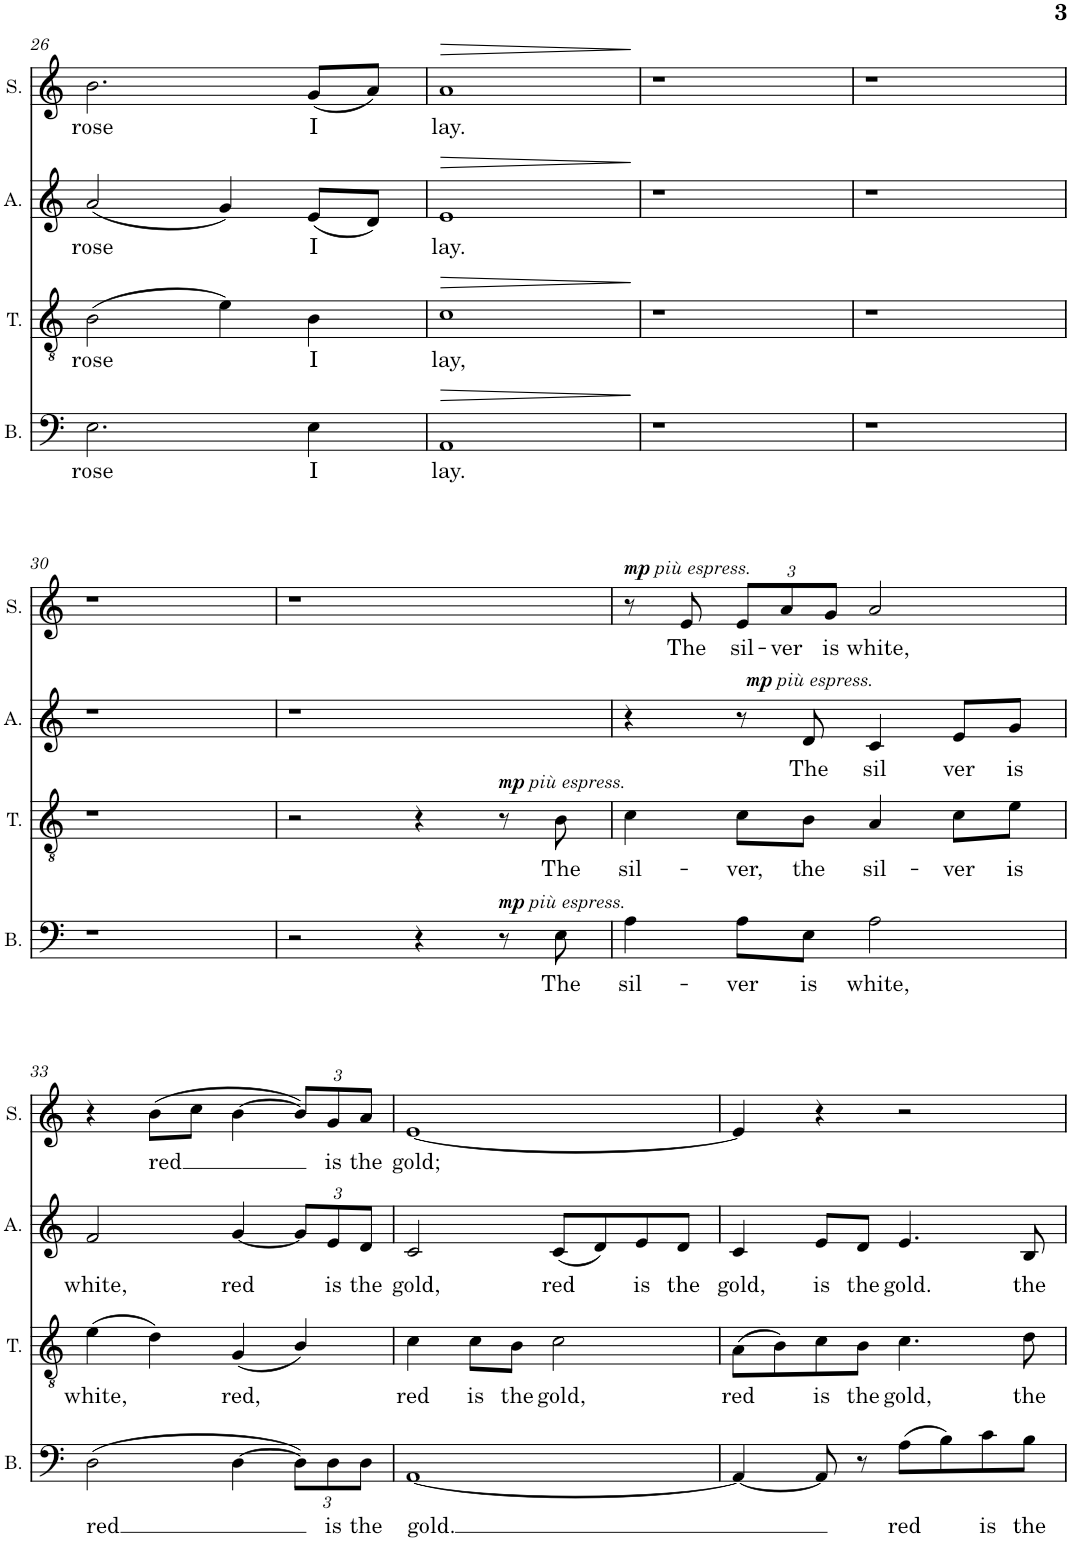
**kern	**text	**dynam	**kern	**text	**dynam	**kern	**text	**dynam	**kern	**text	**dynam
*part4	*part4	*part4	*part3	*part3	*part3	*part2	*part2	*part2	*part1	*part1	*part1
*staff4	*staff4	*staff4	*staff3	*staff3	*staff3	*staff2	*staff2	*staff2	*staff1	*staff1	*staff1
*I"Basso	*	*	*I"Tenore	*	*	*I"Contralto	*	*	*I"Soprano	*	*
*I'B.	*	*	*I'T.	*	*	*	*	*	*I'S.	*	*
!!LO:PB:g=z
*clefF4	*	*	*clefGv2	*	*	*clefG2	*	*	*clefG2	*	*
*k[]	*	*	*k[]	*	*	*k[]	*	*	*k[]	*	*
*M4/4	*	*	*M4/4	*	*	*M4/4	*	*	*M4/4	*	*
=26	=26	=26	=26	=26	=26	=26	=26	=26	=26	=26	=26
!	!LO:LY:b	!	!	!LO:LY:b	!	!	!LO:LY:b	!	!	!LO:LY:b	!
2.E\	rose	.	(2B\	rose	.	(2a/	rose	.	2.b\	rose	.
.	.	.	4e\)	.	.	4g/)	.	.	.	.	.
!	!LO:LY:b	!	!	!LO:LY:b	!	!	!LO:LY:b	!	!	!LO:LY:b	!
4E\	I	.	4B\	I	.	(8e/L	I	.	(8g/L	I	.
.	.	.	.	.	.	8d/J)	.	.	8a/J)	.	.
=27	=27	=27	=27	=27	=27	=27	=27	=27	=27	=27	=27
!	!LO:LY:b	!LO:HP:b	!	!LO:LY:b	!LO:HP:b	!	!LO:LY:b	!LO:HP:b	!	!LO:LY:b	!LO:HP:b
1AA	lay.	>	1c	lay,	>	1e	lay.	>	1a	lay.	>
.	.	]	.	.	]	.	.	]	.	.	]
=28	=28	=28	=28	=28	=28	=28	=28	=28	=28	=28	=28
1r	.	.	1r	.	.	1r	.	.	1r	.	.
=29	=29	=29	=29	=29	=29	=29	=29	=29	=29	=29	=29
1r	.	.	1r	.	.	1r	.	.	1r	.	.
!!LO:LB:g=z
=30	=30	=30	=30	=30	=30	=30	=30	=30	=30	=30	=30
1r	.	.	1r	.	.	1r	.	.	1r	.	.
=31	=31	=31	=31	=31	=31	=31	=31	=31	=31	=31	=31
2r	.	.	2r	.	.	1r	.	.	1r	.	.
4r	.	.	4r	.	.	.	.	.	.	.	.
8r	.	.	8r	.	.	.	.	.	.	.	.
!	!LO:LY:b	!LO:DY:a	!	!LO:LY:b	!	!	!	!	!	!	!
!	!	!LO:DY:n=1:a	!	!	!LO:DY:a	!	!	!	!	!	!
!	!	!	!	!	!LO:DY:n=1:a	!	!	!	!	!	!
8E\	The	mp other-dynamics	8B\	The	mp other-dynamics	.	.	.	.	.	.
=32	=32	=32	=32	=32	=32	=32	=32	=32	=32	=32	=32
!	!LO:LY:b	!	!	!LO:LY:b	!	!	!	!	!	!	!
4A\	sil-	.	4c\	sil-	.	4r	.	.	8r	.	.
!	!	!	!	!	!	!	!	!	!	!LO:LY:b	!LO:DY:a
!	!	!	!	!	!	!	!	!	!	!	!LO:DY:n=1:a
.	.	.	.	.	.	.	.	.	8e/	The	mp other-dynamics
!	!LO:LY:b	!	!	!LO:LY:b	!	!	!	!	!	!	!
*	*	*	*	*	*	*	*	*	*Xbrackettup	*	*
!	!	!	!	!	!	!	!	!	!	!LO:LY:b	!
8A\L	-ver	.	8c\L	-ver,	.	8r	.	.	12e/L	sil-	.
!	!	!	!	!	!	!	!	!	!	!LO:LY:b	!
.	.	.	.	.	.	.	.	.	12a/	-ver	.
!	!LO:LY:b	!	!	!LO:LY:b	!	!	!LO:LY:b	!LO:DY:a	!	!	!
!	!	!	!	!	!	!	!	!LO:DY:n=1:a	!	!	!
8E\J	is	.	8B\J	the	.	8d/	The	mp other-dynamics	.	.	.
!	!	!	!	!	!	!	!	!	!	!LO:LY:b	!
.	.	.	.	.	.	.	.	.	12g/J	is	.
!	!LO:LY:b	!	!	!LO:LY:b	!	!	!LO:LY:b	!	!	!LO:LY:b	!
2A\	white,	.	4A/	sil-	.	4c/	sil	.	2a/	white,	.
!	!	!	!	!LO:LY:b	!	!	!LO:LY:b	!	!	!	!
.	.	.	8c\L	-ver	.	8e/L	ver	.	.	.	.
!	!	!	!	!LO:LY:b	!	!	!LO:LY:b	!	!	!	!
.	.	.	8e\J	is	.	8g/J	is	.	.	.	.
!!LO:LB:g=z
=33	=33	=33	=33	=33	=33	=33	=33	=33	=33	=33	=33
!	!LO:LY:b	!	!	!LO:LY:b	!	!	!LO:LY:b	!	!	!	!
(2D\	red	.	(4e\	white,	.	2f/	white,	.	4r	.	.
!	!	!	!	!	!	!	!	!	!	!LO:LY:b	!
.	.	.	4d\)	.	.	.	.	.	(8b\L	red	.
.	.	.	.	.	.	.	.	.	8cc\J	.	.
!	!	!	!	!LO:LY:b	!	!	!LO:LY:b	!	!	!	!
[4D\	.	.	(4G/	red,	.	[4g/	red	.	[4b\	.	.
*Xbrackettup	*	*	*	*	*	*Xbrackettup	*	*	*	*	*
12D\L])	.	.	4B/)	.	.	12g/L]	.	.	12b/L])	.	.
!	!LO:LY:b	!	!	!	!	!	!LO:LY:b	!	!	!LO:LY:b	!
12D\	is	.	.	.	.	12e/	is	.	12g/	is	.
!	!LO:LY:b	!	!	!	!	!	!LO:LY:b	!	!	!LO:LY:b	!
12D\J	the	.	.	.	.	12d/J	the	.	12a/J	the	.
=34	=34	=34	=34	=34	=34	=34	=34	=34	=34	=34	=34
!	!LO:LY:b	!	!	!LO:LY:b	!	!	!LO:LY:b	!	!	!LO:LY:b	!
[1AA	gold.	.	4c\	red	.	2c/	gold,	.	[1e	gold;	.
!	!	!	!	!LO:LY:b	!	!	!	!	!	!	!
.	.	.	8c\L	is	.	.	.	.	.	.	.
!	!	!	!	!LO:LY:b	!	!	!	!	!	!	!
.	.	.	8B\J	the	.	.	.	.	.	.	.
!	!	!	!	!LO:LY:b	!	!	!LO:LY:b	!	!	!	!
.	.	.	2c\	gold,	.	(8c/L	red	.	.	.	.
.	.	.	.	.	.	8d/)	.	.	.	.	.
!	!	!	!	!	!	!	!LO:LY:b	!	!	!	!
.	.	.	.	.	.	8e/	is	.	.	.	.
!	!	!	!	!	!	!	!LO:LY:b	!	!	!	!
.	.	.	.	.	.	8d/J	the	.	.	.	.
=35	=35	=35	=35	=35	=35	=35	=35	=35	=35	=35	=35
!	!	!	!	!LO:LY:b	!	!	!LO:LY:b	!	!	!	!
4AA/_	.	.	(8A\L	red	.	4c/	gold,	.	4e/]	.	.
.	.	.	8B\)	.	.	.	.	.	.	.	.
!	!	!	!	!LO:LY:b	!	!	!LO:LY:b	!	!	!	!
8AA/]	.	.	8c\	is	.	8e/L	is	.	4r	.	.
!	!	!	!	!LO:LY:b	!	!	!LO:LY:b	!	!	!	!
8r	.	.	8B\J	the	.	8d/J	the	.	.	.	.
!	!LO:LY:b	!	!	!LO:LY:b	!	!	!LO:LY:b	!	!	!	!
(8A\L	red	.	4.c\	gold,	.	4.e/	gold.	.	2r	.	.
8B\)	.	.	.	.	.	.	.	.	.	.	.
!	!LO:LY:b	!	!	!	!	!	!	!	!	!	!
8c\	is	.	.	.	.	.	.	.	.	.	.
!	!LO:LY:b	!	!	!LO:LY:b	!	!	!LO:LY:b	!	!	!	!
8B\J	the	.	8d\	the	.	8B/	the	.	.	.	.
=	=	=	=	=	=	=	=	=	=	=	=
*-	*-	*-	*-	*-	*-	*-	*-	*-	*-	*-	*-
